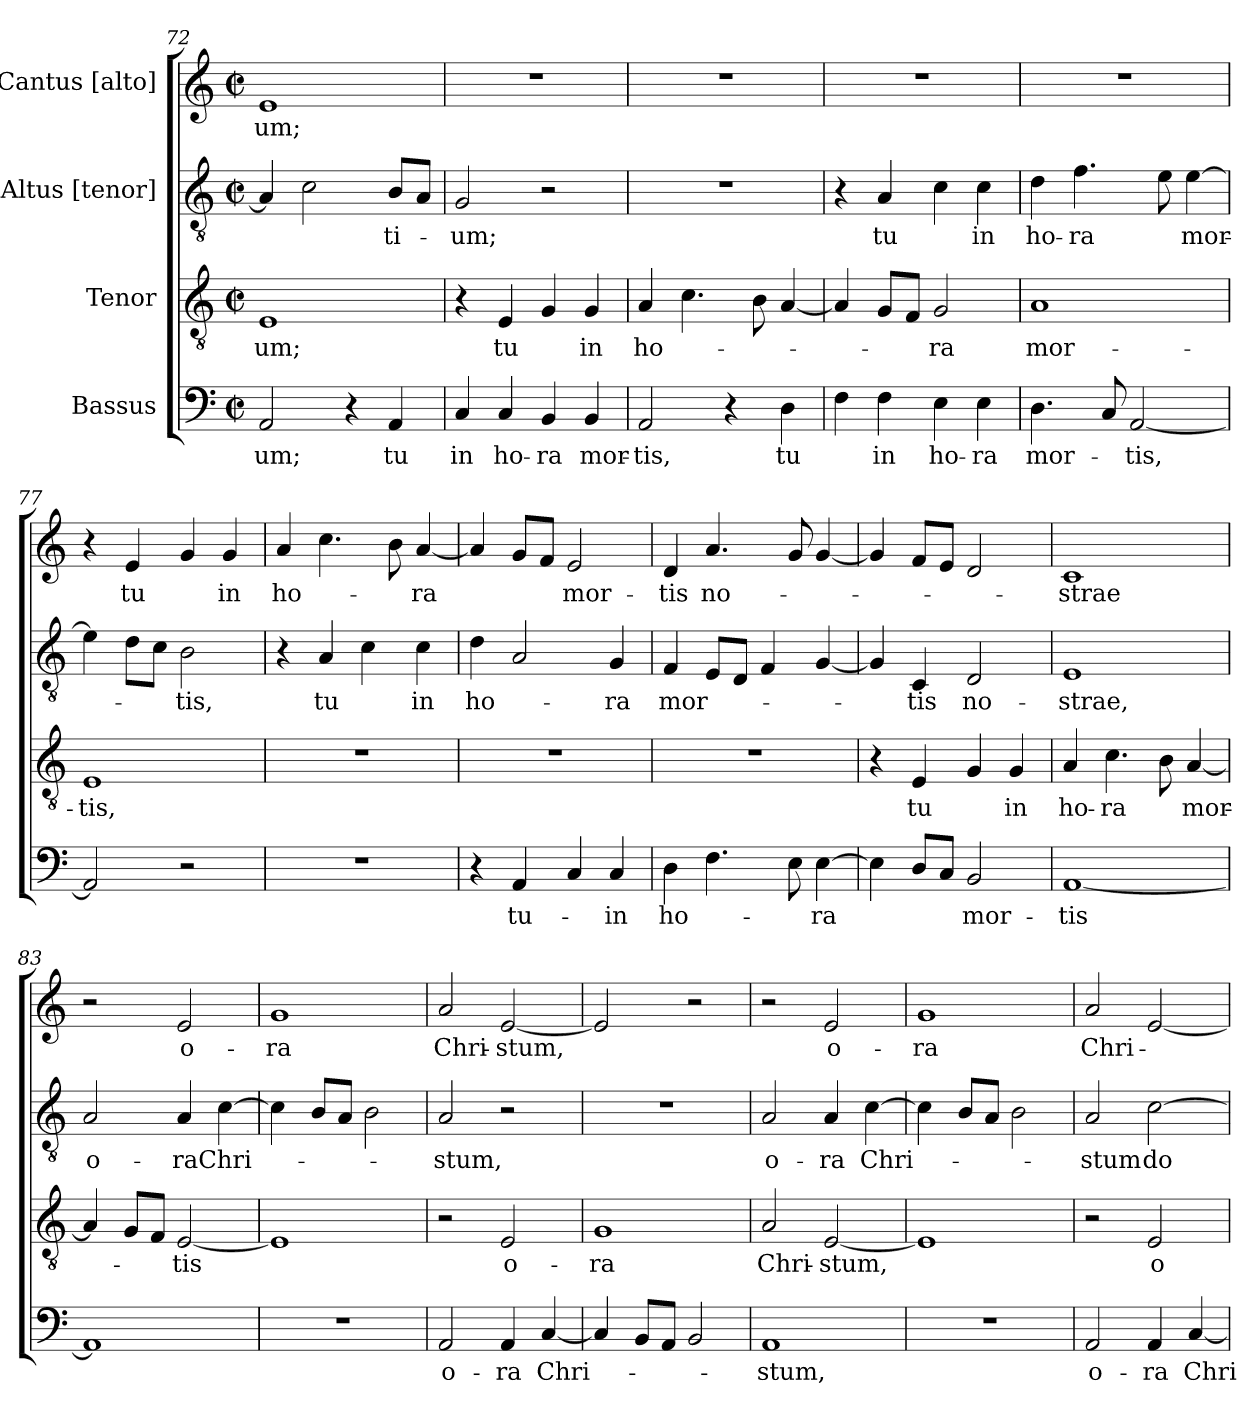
**kern	**text	**kern	**text	**kern	**text	**kern	**text
*part4	*part4	*part3	*part3	*part2	*part2	*part1	*part1
*staff4	*staff4	*staff3	*staff3	*staff2	*staff2	*staff1	*staff1
*I"Bassus	*	*I"Tenor	*	*I"Altus [tenor]	*	*I"Cantus [alto]	*
*clefF4	*	*clefGv2	*	*clefGv2	*	*clefG2	*
*k[]	*	*k[]	*	*k[]	*	*k[]	*
*C:	*	*C:	*	*C:	*	*C:	*
*M2/2	*	*M2/2	*	*M2/2	*	*M2/2	*
*met(c|)	*	*met(c|)	*	*met(c|)	*	*met(c|)	*
=72	=72	=72	=72	=72	=72	=72	=72
2AA/	-um;	1E	-um;	4A/]	.	1e	-um;
.	.	.	.	2c\	.	.	.
4r	.	.	.	.	.	.	.
4AA/	tu	.	.	8B/L	-ti-	.	.
.	.	.	.	8A/J	.	.	.
=73	=73	=73	=73	=73	=73	=73	=73
4C/	in	4r	.	2G/	-um;	1r	.
4C/	ho-	4E/	tu	.	.	.	.
4BB/	-ra	4G/	.	2r	.	.	.
4BB/	mor-	4G/	in	.	.	.	.
=74	=74	=74	=74	=74	=74	=74	=74
2AA/	-tis,	4A/	ho-	1r	.	1r	.
.	.	4.c\	.	.	.	.	.
4r	.	.	.	.	.	.	.
.	.	8B\	.	.	.	.	.
4D\	tu	[4A/	.	.	.	.	.
!!LO:LB:g=z
=75	=75	=75	=75	=75	=75	=75	=75
4F\	.	4A/]	.	4r	.	1r	.
4F\	in	8G/L	.	4A/	tu	.	.
.	.	8F/J	.	.	.	.	.
4E\	ho-	2G/	-ra	4c\	.	.	.
4E\	-ra	.	.	4c\	in	.	.
=76	=76	=76	=76	=76	=76	=76	=76
4.D\	mor-	1A	mor-	4d\	ho-	1r	.
.	.	.	.	4.f\	-ra	.	.
8C/	.	.	.	.	.	.	.
[2AA/	-tis,	.	.	.	.	.	.
.	.	.	.	8e\	.	.	.
.	.	.	.	[4e\	mor-	.	.
=77	=77	=77	=77	=77	=77	=77	=77
2AA/]	.	1E	-tis,	4e\]	.	4r	.
.	.	.	.	8d\L	.	4e/	tu
.	.	.	.	8c\J	.	.	.
2r	.	.	.	2B\	-tis,	4g/	.
.	.	.	.	.	.	4g/	in
=78	=78	=78	=78	=78	=78	=78	=78
1r	.	1r	.	4r	.	4a/	ho-
.	.	.	.	4A/	tu	4.cc\	.
.	.	.	.	4c\	.	.	.
.	.	.	.	.	.	8b\	.
.	.	.	.	4c\	in	[4a/	-ra
=79	=79	=79	=79	=79	=79	=79	=79
4r	.	1r	.	4d\	ho-	4a/]	.
4AA/	tu-	.	.	2A/	.	8g/L	.
.	.	.	.	.	.	8f/J	.
4C/	.	.	.	.	.	2e/	mor-
4C/	-in	.	.	4G/	-ra	.	.
=80	=80	=80	=80	=80	=80	=80	=80
4D\	ho-	1r	.	4F/	mor-	4d/	-tis
4.F\	.	.	.	8E/L	.	4.a/	no-
.	.	.	.	8D/J	.	.	.
.	.	.	.	4F/	.	.	.
8E\	.	.	.	.	.	8g/	.
[4E\	-ra	.	.	[4G/	.	[4g/	.
!!LO:PB:g=z
=81	=81	=81	=81	=81	=81	=81	=81
4E\]	.	4r	.	4G/]	.	4g/]	.
8D/L	.	4E/	tu	4C/	-tis	8f/L	.
8C/J	.	.	.	.	.	8e/J	.
2BB/	mor-	4G/	.	2D/	no-	2d/	.
.	.	4G/	in	.	.	.	.
=82	=82	=82	=82	=82	=82	=82	=82
[1AA	-tis	4A/	ho-	1E	-strae,	1c	-strae
.	.	4.c\	-ra	.	.	.	.
.	.	8B\	.	.	.	.	.
.	.	[4A/	mor-	.	.	.	.
=83	=83	=83	=83	=83	=83	=83	=83
1AA]	.	4A/]	.	2A/	o-	2r	.
.	.	8G/L	.	.	.	.	.
.	.	8F/J	.	.	.	.	.
.	.	[2E/	-tis	4A/	-ra	2e/	o-
.	.	.	.	[4c\	Chri-	.	.
=84	=84	=84	=84	=84	=84	=84	=84
1r	.	1E]	.	4c\]	.	1g	-ra
.	.	.	.	8B/L	.	.	.
.	.	.	.	8A/J	.	.	.
.	.	.	.	2B\	.	.	.
=85	=85	=85	=85	=85	=85	=85	=85
2AA/	o-	2r	.	2A/	-stum,	2a/	Chri-
4AA/	-ra	2E/	o-	2r	.	[2e/	-stum,
[4C/	Chri-	.	.	.	.	.	.
=86	=86	=86	=86	=86	=86	=86	=86
4C/]	.	1G	-ra	1r	.	2e/]	.
8BB/L	.	.	.	.	.	.	.
8AA/J	.	.	.	.	.	.	.
2BB/	.	.	.	.	.	2r	.
!!LO:LB:g=z
=87	=87	=87	=87	=87	=87	=87	=87
1AA	-stum,	2A/	Chri-	2A/	o-	2r	.
.	.	[2E/	-stum,	4A/	-ra	2e/	o-
.	.	.	.	[4c\	Chri-	.	.
=88	=88	=88	=88	=88	=88	=88	=88
1r	.	1E]	.	4c\]	.	1g	-ra
.	.	.	.	8B/L	.	.	.
.	.	.	.	8A/J	.	.	.
.	.	.	.	2B\	.	.	.
=89	=89	=89	=89	=89	=89	=89	=89
2AA/	o-	2r	.	2A/	-stum	2a/	Chri-
4AA/	-ra	2E/	o-	[2c\	do-	[2e/	.
[4C/	Chri-	.	.	.	.	.	.
=	=	=	=	=	=	=	=
*-	*-	*-	*-	*-	*-	*-	*-
